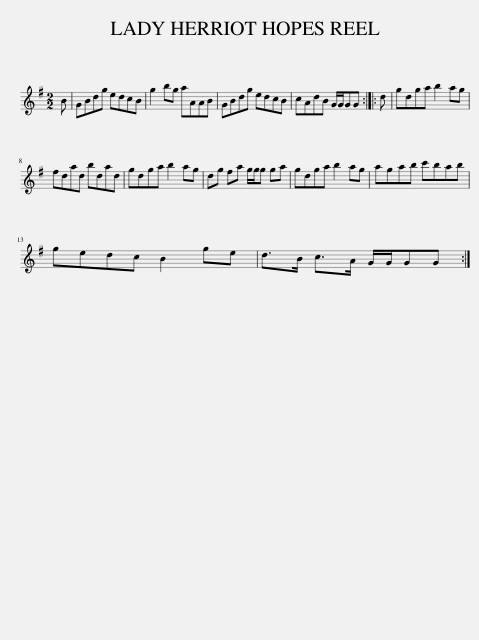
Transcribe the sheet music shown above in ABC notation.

X:1
L:1/8
M:2/2
I:linebreak $
K:G
V:1 treble
V:1
 B | GBdg edcB | g2 bg aAAB | GBdg edcB | cAdB G/G/GG :: %5
 d | gdga b2 ag |$ fdad bdad | gdga b2 ag | dg fa g/g/g ga | %10
 gdga b2 ag | agab c'bab |$ gedc B2 ge | d>B c>A G/G/GG :| %14
